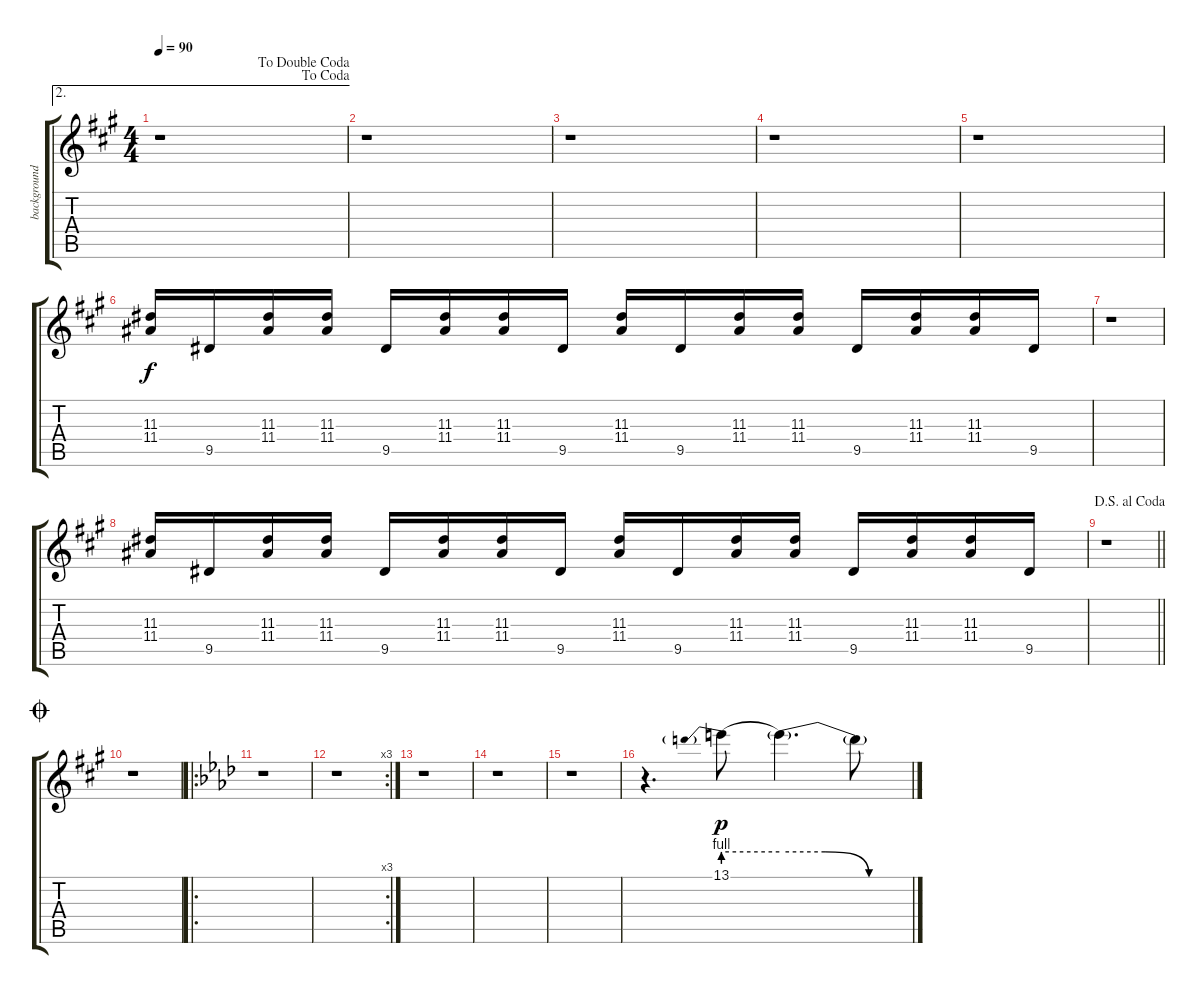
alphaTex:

\track ("background gtr" "background") {instrument distortionguitar}
\staff {score tabs}
\tuning (Db4 Ab3 E3 B2 Gb2 Db2) {hide}
\ae 2
\ts (4 4)
\jump dacoda
\jump dadoublecoda
\tempo 90
\clef g2
\ks a
r.1{dy f} |
r.1 |
r.1 |
r.1 |
r.1 |
(11.3 11.4).16 9.5.16 (11.3 11.4).16 (11.3 11.4).16 9.5.16 (11.3 11.4).16 (11.3 11.4).16 9.5.16 (11.3 11.4).16 9.5.16 (11.3 11.4).16 (11.3 11.4).16 9.5.16 (11.3 11.4).16 (11.3 11.4).16 9.5.16 |
r.1 |
(11.3 11.4).16 9.5.16 (11.3 11.4).16 (11.3 11.4).16 9.5.16 (11.3 11.4).16 (11.3 11.4).16 9.5.16 (11.3 11.4).16 9.5.16 (11.3 11.4).16 (11.3 11.4).16 9.5.16 (11.3 11.4).16 (11.3 11.4).16 9.5.16 |
\jump dalsegnoalcoda
\barLineRight lightlight
r.1 |
\jump coda
r.1 |
\ro
\ks ab
r.1 |
\rc 3
r.1 |
r.1 |
r.1 |
r.1 |
r.4{d} 13.1{be (prebend 0 4 60 4)}.8{dy p} 13.1{be (custom 0 4 20 4 40 0 60 0) t}.4{d} 13.1{t}.8
